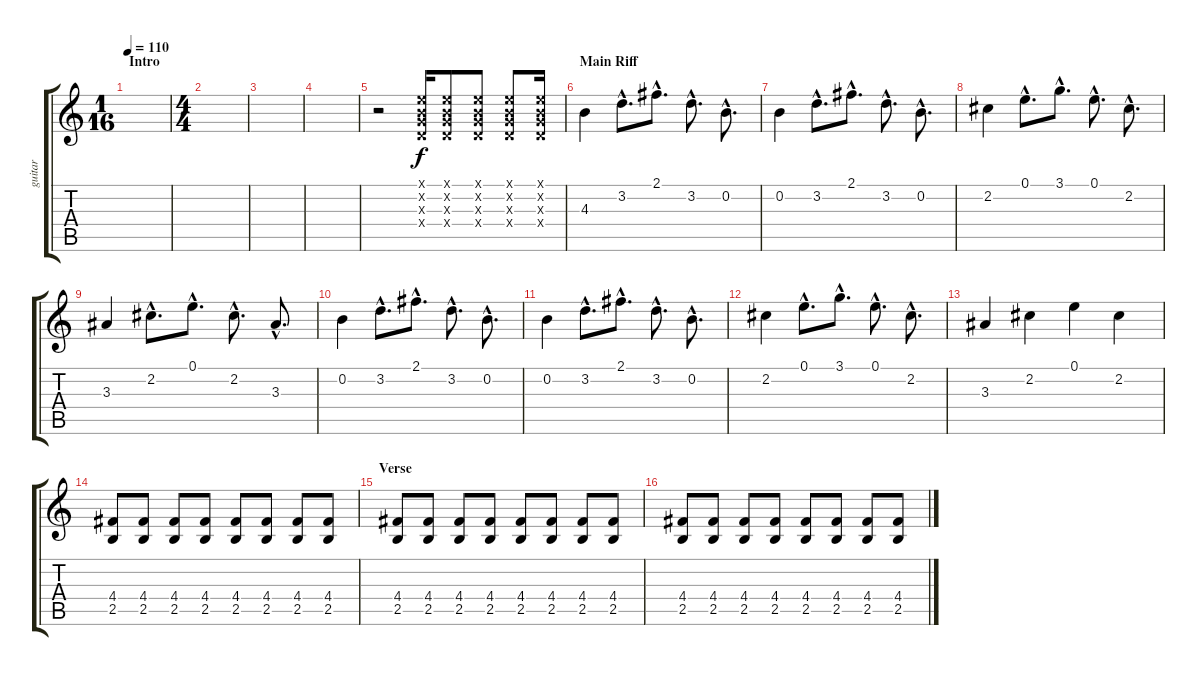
\track ("guitar" "guitar") {instrument distortionguitar}
\staff {score tabs}
\tuning (E4 B3 G3 D3 A2 E2) {hide}
\ts (1 16)
\section ("" "Intro")
\tempo 110
\clef g2
\ks c
|
\ts (4 4)
|
|
|
r.2 (0.1{x} 0.2{x} 0.3{x} 0.4{x}).16 (0.1{x} 0.2{x} 0.3{x} 0.4{x}).8 (0.1{x} 0.2{x} 0.3{x} 0.4{x}).8 (0.1{x} 0.2{x} 0.3{x} 0.4{x}).8 (0.1{x} 0.2{x} 0.3{x} 0.4{x}).16 |
\section ("" "Main Riff")
4.3.4 3.2{hac}.8{d} 2.1{hac}.8{d} 3.2{hac}.8{d} 0.2{hac}.8{d} |
0.2.4 3.2{hac}.8{d} 2.1{hac}.8{d} 3.2{hac}.8{d} 0.2{hac}.8{d} |
2.2.4 0.1{hac}.8{d} 3.1{hac}.8{d} 0.1{hac}.8{d} 2.2{hac}.8{d} |
3.3.4 2.2{hac}.8{d} 0.1{hac}.8{d} 2.2{hac}.8{d} 3.3{hac}.8{d} |
0.2.4 3.2{hac}.8{d} 2.1{hac}.8{d} 3.2{hac}.8{d} 0.2{hac}.8{d} |
0.2.4 3.2{hac}.8{d} 2.1{hac}.8{d} 3.2{hac}.8{d} 0.2{hac}.8{d} |
2.2.4 0.1{hac}.8{d} 3.1{hac}.8{d} 0.1{hac}.8{d} 2.2{hac}.8{d} |
3.3.4 2.2.4 0.1.4 2.2.4 |
(4.4 2.5).8{instrument electricguitarmuted} (4.4 2.5).8 (4.4 2.5).8 (4.4 2.5).8 (4.4 2.5).8 (4.4 2.5).8 (4.4 2.5).8 (4.4 2.5).8 |
\section ("" "Verse")
(4.4 2.5).8{instrument electricguitarmuted} (4.4 2.5).8 (4.4 2.5).8 (4.4 2.5).8 (4.4 2.5).8 (4.4 2.5).8 (4.4 2.5).8 (4.4 2.5).8 |
(4.4 2.5).8{instrument electricguitarmuted} (4.4 2.5).8 (4.4 2.5).8 (4.4 2.5).8 (4.4 2.5).8 (4.4 2.5).8 (4.4 2.5).8 (4.4 2.5).8
